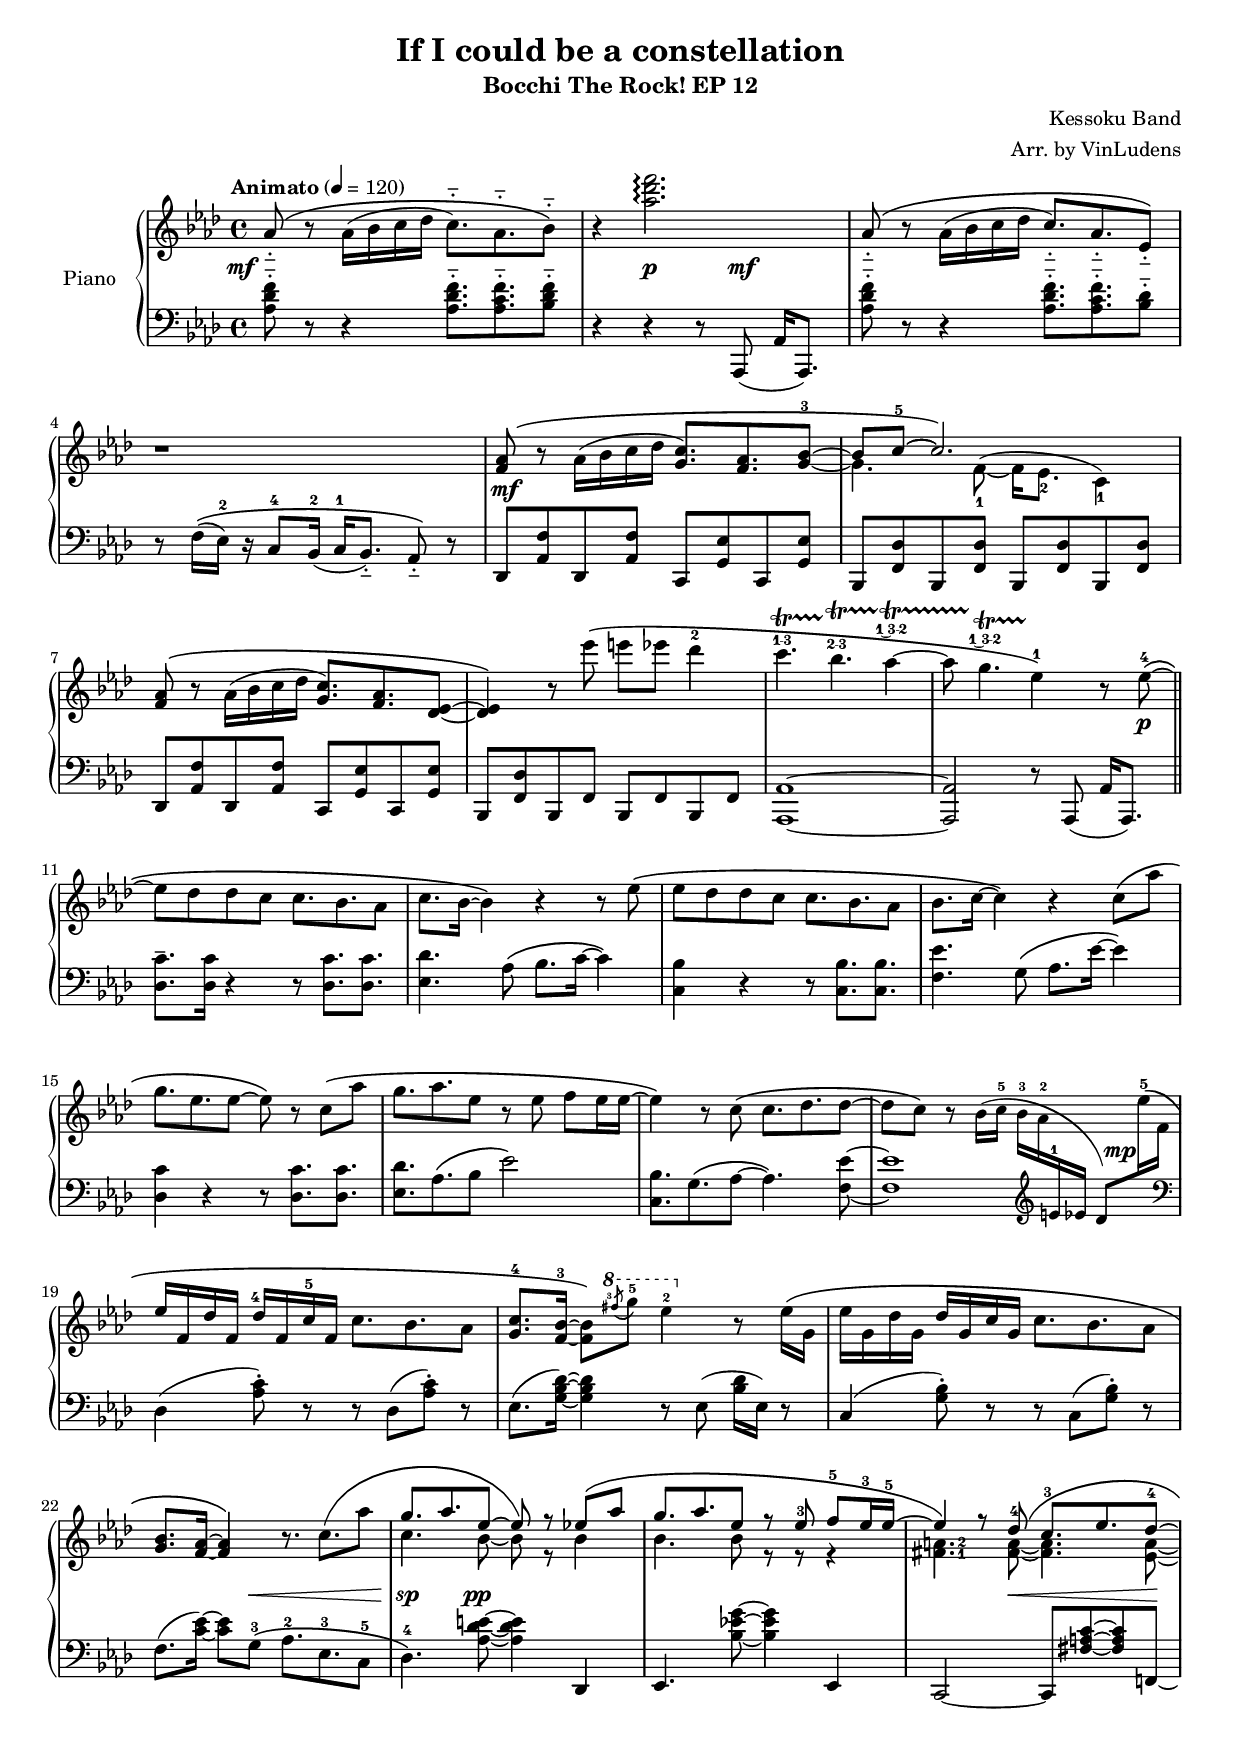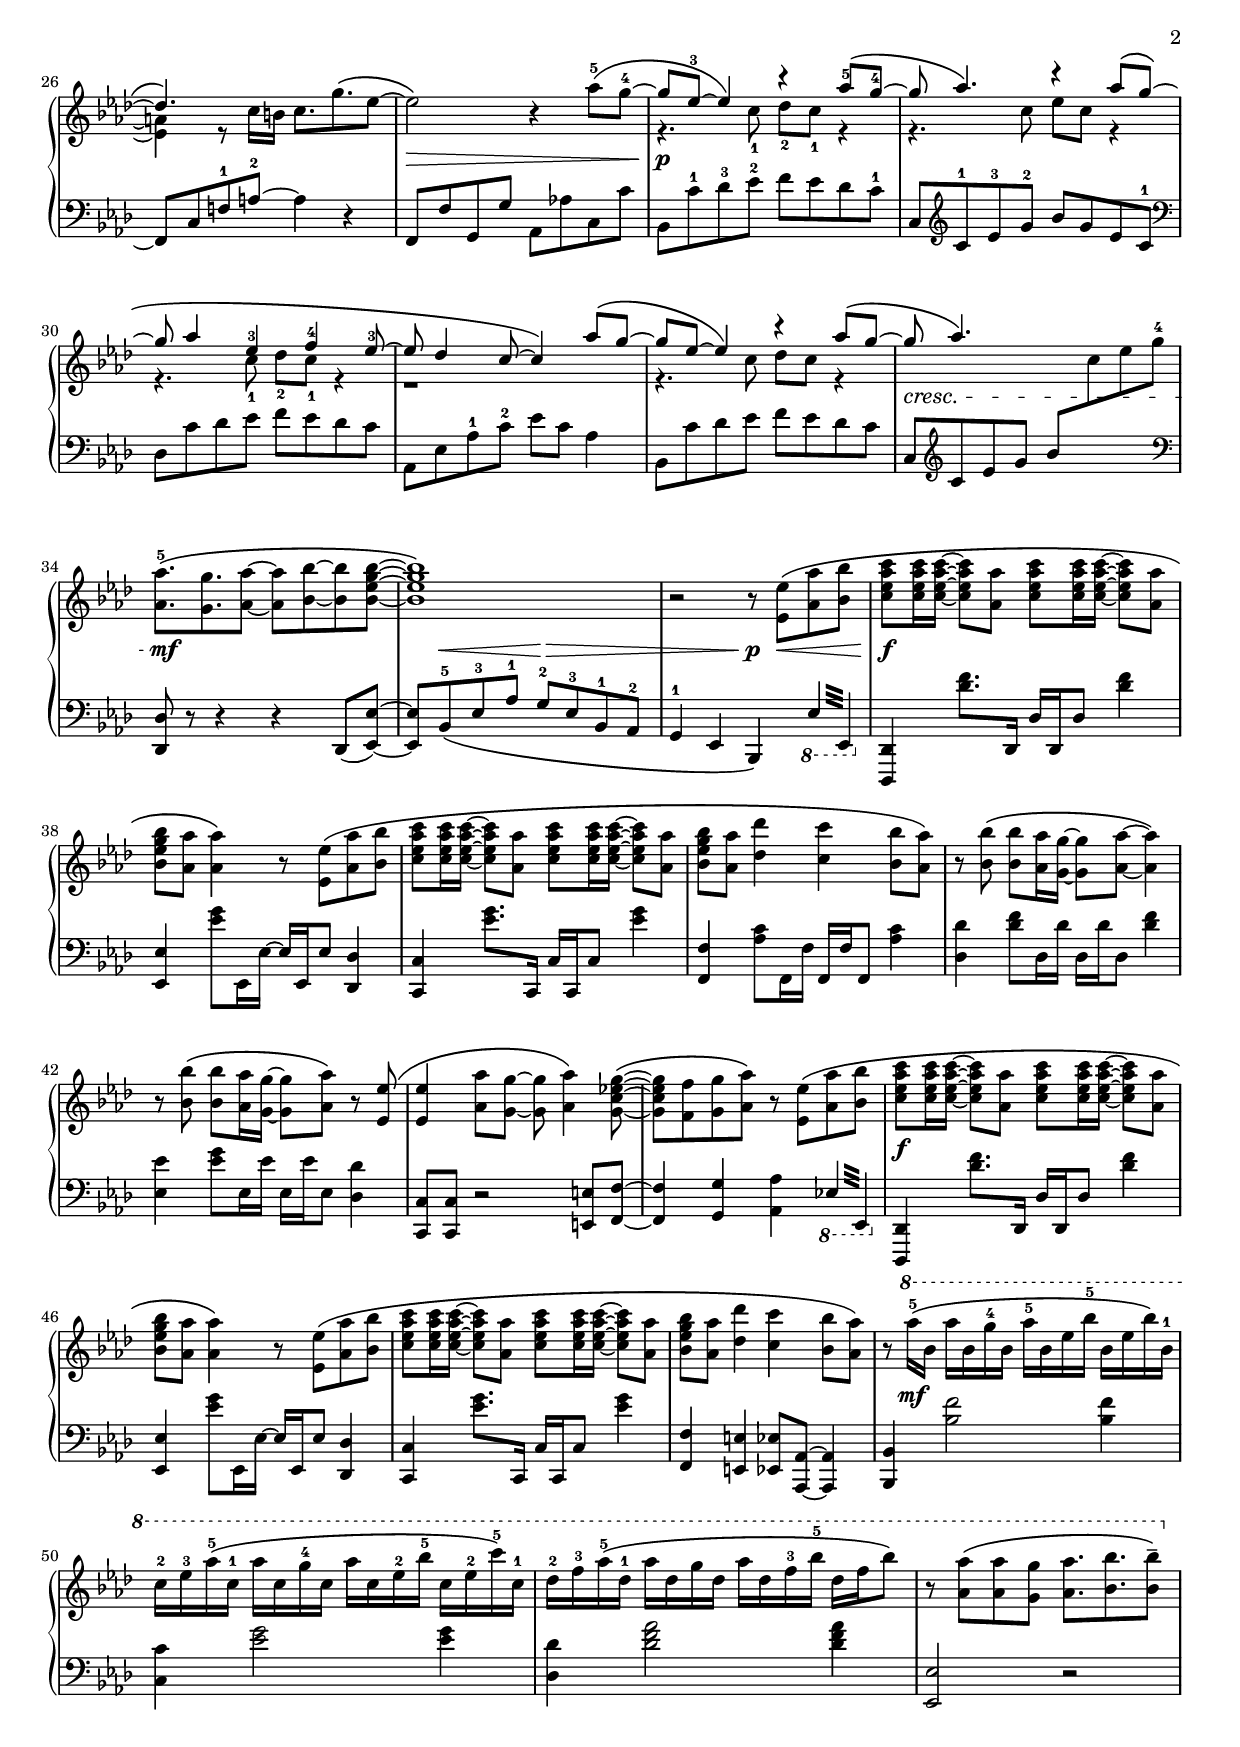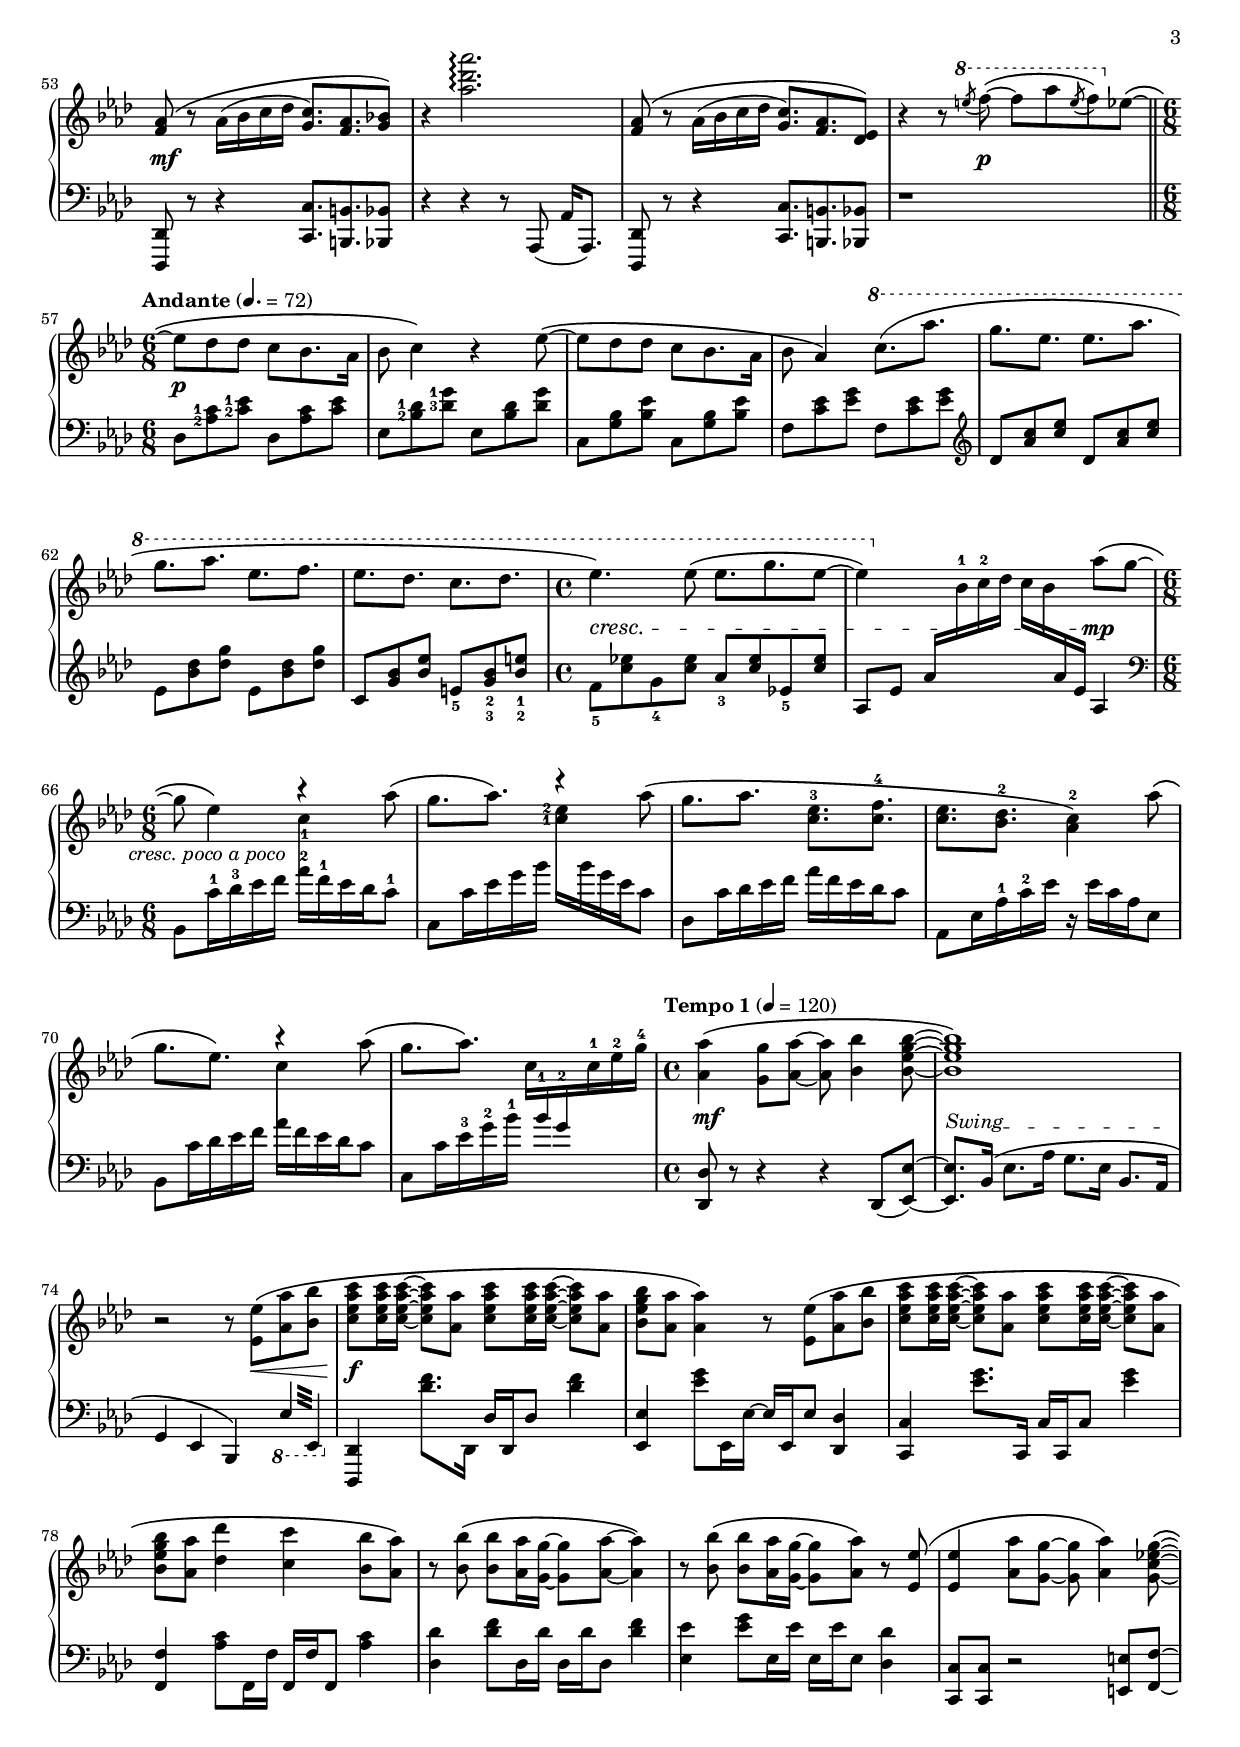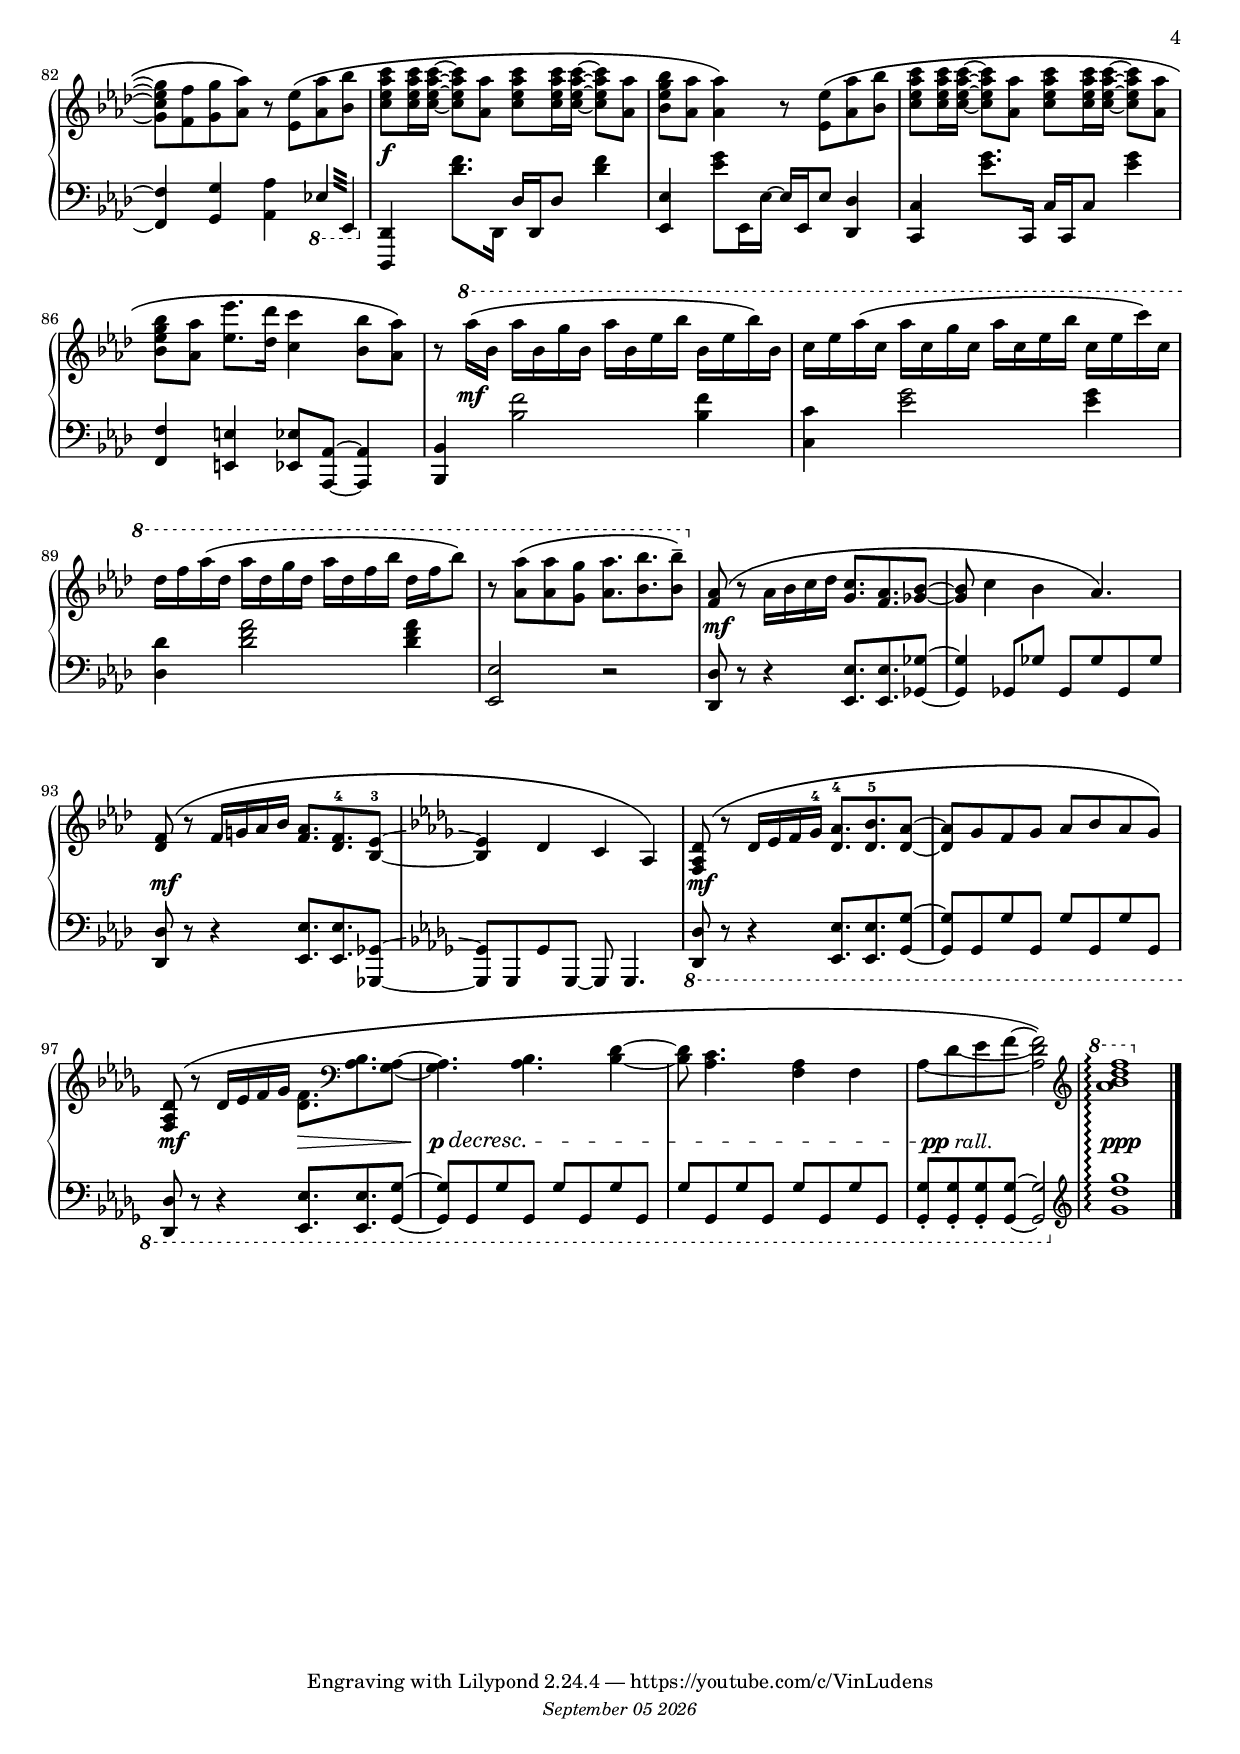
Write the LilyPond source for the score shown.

\version "2.24.0"

date = #(strftime "%B %d %Y" (localtime (current-time)))
\header {
  title = "If I could be a constellation"
  subtitle = "Bocchi The Rock! EP 12"
  %instrument = "Piano"
  composer = "Kessoku Band"
  arranger = "Arr. by VinLudens"
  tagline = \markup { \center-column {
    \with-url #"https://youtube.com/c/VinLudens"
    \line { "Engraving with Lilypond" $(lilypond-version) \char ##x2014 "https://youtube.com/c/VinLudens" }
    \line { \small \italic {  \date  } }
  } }
}

#(set-global-staff-size 17.5)
%showLastLength = R1 * 10

% version "2.24.0"
%pagenumheader = \markup { \fill-line { \null \fromproperty #'page:page-number-string } }
%\paper {
%  #(set-paper-size "a4")
%  evenHeaderMarkup = \markup { \on-the-fly \print-page-number-check-first \pagenumheader }
%  oddHeaderMarkup = \evenHeaderMarkup
%}

% version "2.24.0"
\paper {
  #(set-paper-size "a4")
  evenHeaderMarkup = \markup { \if \should-print-page-number { \fill-line { "" \fromproperty #'page:page-number-string } } }
  oddHeaderMarkup = \evenHeaderMarkup
}

\include "global.ly"
\version "2.24.0"
\include "global.ly"

right = \relative c'' {
  \global
  \tempo "Animato" 4 = 120

  \override Script.avoid-slur = #'outside aes8-_\( r8 aes16( bes c des \once\override Script.padding = #1.5 c8.)-_ \once\override Script.padding = #1.3 aes-_ bes8-_\) | \revert Script.avoid-slur
  r4 <aes'='' des f>2. \arpeggio |
  aes,='8-_\tweak positions #'(1.5 . 0)\( r8 aes16( bes c des c8.)-_ aes-_ ees8-_\) |
  r1 |

  <aes=' f>8\( r8 aes16( bes c des <c g>8.) <aes f> <bes g-3>8 ~ |
  << { %\voiceOne
      \hideNotes \once\override NoteColumn.ignore-collision = ##t <bes g>8 c ~ 2.\) \unHideNotes |
    }
    \new Voice { \voiceOne
      bes8 c\tweak padding #1.2 -5 ~ 2. |
    }
    \new Voice { \voiceTwo
      g4. f8-1^( ~ 16 ees8.\tweak add-stem-support ##f -2 c4-1) |
    }
  >> \oneVoice
  <aes'=' f>8\( r8 aes16( bes c des <c g>8.) <aes f> <ees des>8 ~ |
  q4\) r8 ees''='''8\( e ees des4-2 |
  c4.\startTrillSpan\finger "1-3" bes\startTrillSpan\finger "2-3" aes4\startTrillSpan\finger \markup { \tied-lyric "1~3-2" } ~ |
  8 g4.\startTrillSpan\finger \markup { \tied-lyric "1~3-2" } ees=''4-1\)\stopTrillSpan r8 ees=''8-4\( ~ |

  \bar "||"

  ees=''8 des8 8 c8 8. bes aes8 |
  c8. bes16 ~ 4\) r4 r8 ees=''8\( |
  8 des8 8 c8 8. bes aes8 |
  bes8. c16 ~ 4\) r4 c8\( aes' |

  g8. ees8. 8 ~ 8\) r8 c=''8\( aes' |
  g8. aes ees8 r8 ees f ees16 16 ~ |
  4\) r8 c=''8\( c8. des des8 ~  |
  8 c\) r8 \small \shape #'((0 . 0) (2 . 1) (0 . 0) (-0.5 . -3)) Slur bes='16( c-5 bes-3 aes-2 \change Staff = "left" \clef "treble" e-1 ees des8) \change Staff = "right" \normalsize ees'=''16-5\shape #'(((0 . 0) (1 . -0.0) (2 . -0.5) (3 . -1.8)) ())\( f, |

  ees'=''16 f, des' f, des'\tweak self-alignment-X #RIGHT \tweak add-stem-support ##f -4 f, c'-5 f, c'8. bes aes8 |
  <c-4 g>8. <bes-3 f>16 ~ q8\) \ottava 1 \small \once\override Fingering.X-offset = #-0.5 \acciaccatura fis''8-3 g='''8-5 ees4-2 \ottava 0 \normalsize r8 \alterBroken positions #'((-3 . 0) (0 . 3)) PhrasingSlur ees,=''16\( g, |
  ees'=''16 g, des' g, des' g, c g c8. bes aes8 |
  <bes g>8. <aes f>16 ~ q4\) r8. c=''\( aes'8 |

  << { \voiceOne
      g=''8. aes ees8 ~ 8\) r8 ees\( aes |
      g8. aes ees8 r8 ees-3 f-5 ees16-3 16-5\tweak minimum-length #3.5 ~ |
      4\) r8 des8-4\( c8.-3 ees des8-4 ~ |
      4.\) \oneVoice c16 b c8. g'\( ees8 ~ |
    }
    \new Voice { \voiceTwo
      c=''4. bes8 ~ 8 r8 4 |
      4. 8 r r r4 |
      \set fingeringOrientations = #'(right) <a-2 fis-1>4. \unset fingeringOrientations q8 ~ q4. <a ees>8 ~ |
      q4 r8 s8 s2 |
    }
  >> \oneVoice

  ees'=''2\) r4 aes=''8-5\( g-4 ~ |
  << { \voiceOne
      g=''8 ees-3 ~ 4\) r4 \override Fingering.add-stem-support = ##f aes8-5\( g-4 ~ | \revert Fingering.add-stem-support
      g8 aes4.\) r4 aes8\( g ~ |
      g8 aes4 ees4-3 f-4 ees8-3 ~ |
      ees des4 c8 ~ 4\) aes'=''8\( g ~ |

      g=''8 ees ~ 4\) r4 aes8\( g ~ |
      g8 aes4.\) s2 |
    }
    \new Voice { \voiceTwo
      r4. c,=''8-1 des-2 c-1 r4 |
      r4. c=''8 ees c r4 |
      r4. c=''8-1 des-2 c-1 r4 |
      r1 |

      r4. c=''8 des c r4 |
      s1 |
    }
  >> \oneVoice

  <aes'=''-5 aes,>8.\( <g g,> <aes aes,>8 ~ 8 <bes bes,> ~ 8 <bes g ees bes> ~ |
  q1\) |
  %% CHORUS 1 START %%
  r2 r8 <ees,='' ees,>8\( <aes aes,> <bes bes,> |


  <c=''' aes ees c>8 q16 q\tweak minimum-length #2.7 ~ q8 <aes aes,> <c=''' aes ees c>8 q16 q\tweak minimum-length #2.7 ~ q8 <aes aes,> |
  <bes g ees bes>8 <aes aes,> <aes aes,>4\) r8 <ees ees,>8\( <aes aes,> <bes bes,> |
  <c=''' aes ees c>8 q16 q\tweak minimum-length #2.7 ~ q8 <aes aes,> <c=''' aes ees c>8 q16 q\tweak minimum-length #2.7 ~ q8 <aes aes,> |
  <bes g ees bes>8 <aes aes,> <des des,>4 <c c,> <bes bes,>8 <aes aes,>\) |


  r8 <bes='' bes,>8\( <bes bes,> <aes aes,>16 <g g,> ~ 8 <aes aes,> ~ 4\) |
  r8 <bes='' bes,>8\( <bes bes,> <aes aes,>16 <g g,> ~ 8 <aes aes,>\) r8 <ees ees,>\( |
  <ees ees,>4 <aes aes,>8 <g g,> ~ 8 <aes aes,>4\) <g ees c g>8\( ~ |
  q8 <f f,> <g g,> <aes aes,>\) r8 <ees ees,>\( <aes aes,> <bes bes,> |

  <c=''' aes ees c>8 q16 q\tweak minimum-length #2.7 ~ q8 <aes aes,> <c=''' aes ees c>8 q16 q\tweak minimum-length #2.7 ~ q8 <aes aes,> |
  <bes g ees bes>8 <aes aes,> <aes aes,>4\) r8 <ees ees,>8\( <aes aes,> <bes bes,> |
  <c=''' aes ees c>8 q16 q\tweak minimum-length #2.7 ~ q8 <aes aes,> <c=''' aes ees c>8 q16 q\tweak minimum-length #2.7 ~ q8 <aes aes,> |
  <bes g ees bes>8 <aes aes,> <des des,>4 <c c,> <bes bes,>8 <aes aes,>\) |

  r8 \ottava 1 aes'='''16-5\( bes, aes' bes, g'-4 bes, aes'-5 bes, ees bes'-5 bes, ees bes'\) bes,-1 |
  c-2 ees-3 aes-5\( c,-1 aes' c, g'-4 c, aes' c, ees-2 bes'-5 c, ees-2 c'-5\) c,-1 |
  des-2 f-3 aes-5\( des,-1 aes' des, g des aes' des, f-3 bes-5 des, f bes8\) |
  r8 <aes aes,>8\tweak positions #'(0 . 5.25)\( <aes aes,> <g g,> <aes aes,>8. <bes bes,> <bes bes,>8--\) \ottava 0 |
  %% CHORUS 1 END %%

  <aes,,=' f>8\( r8 aes16( bes c des <c g>8.) <aes f> <bes g>8\) |
  r4 <aes'='' des aes'>2. \arpeggio |
  <aes,=' f>8\tweak positions #'(1.5 . 0) \( r8 aes16( bes c des <c g>8.) <aes f> <ees des>8\) |
  r4 r8 \ottava 1 \acciaccatura e''='''8\tweak positions #'(3.5 . 3.5) \( f8 ~ 8 aes \acciaccatura e='''8 f8\) \ottava 0 ees,=''\( ~ |


  \bar "||"


  ees8 des des c bes8. aes16 |
  bes8 c4\) r4 ees8\( ~ |
  ees8 des des c bes8. aes16 |
  bes8 aes4\) \ottava 1 c'='''8.\shape #'(((0 . 0) (0 . 2) (0 . -1) (0 . 0)) ())\( aes' |


  g8. ees ees aes |
  g8. aes ees f |
  ees8. des c des |

  \time 4/4 ees4.\) 8\( 8. g ees8 ~ |
  ees4\) \ottava 0 s2 aes,=''8\( g ~ |

  \time 6/8
  << { \oneVoice
      g=''8 ees4\) \voiceOne r4 \oneVoice aes=''8\( |
    }
    \new Voice { \voiceTwo
      s4. \crossStaff { c,=''16\tweak Y-offset #-1.7 -1 } s16 s4 |
    }
  >> \oneVoice
  g'=''8. aes\) \voiceOne r4 \oneVoice aes8\( |
  g8. aes <ees-3 c>8. <f-4 c> |
  <ees c>8. <des-2 bes> <c-2 aes>4\) aes'=''8\( |

  << { \oneVoice
      g=''8. ees\) \voiceOne r4 \oneVoice aes=''8\( |
    }
    \new Voice { \voiceTwo
      s4. \crossStaff { c,=''16 } s16 s4 |
    }
  >> \oneVoice
  g'=''8. aes\) s4. |

  \time 4/4 \tempo "Tempo 1" 4 = 120
  <aes aes,>4\( <g g,>8 <aes aes,> ~ 8 <bes bes,>4 <bes g ees bes>8 ~ |
  q1\) |

  %% CHORUS 2 START %%
  r2 r8 <ees,='' ees,>8\( <aes aes,> <bes bes,> |

  <c=''' aes ees c>8 q16 q\tweak minimum-length #2.7 ~ q8 <aes aes,> <c=''' aes ees c>8 q16 q\tweak minimum-length #2.7 ~ q8 <aes aes,> |
  <bes g ees bes>8 <aes aes,> <aes aes,>4\) r8 <ees ees,>8\( <aes aes,> <bes bes,> |
  <c=''' aes ees c>8 q16 q\tweak minimum-length #2.7 ~ q8 <aes aes,> <c=''' aes ees c>8 q16 q\tweak minimum-length #2.7 ~ q8 <aes aes,> |
  <bes g ees bes>8 <aes aes,> <des des,>4 <c c,> <bes bes,>8 <aes aes,>\) |


  r8 <bes='' bes,>8\( <bes bes,> <aes aes,>16 <g g,> ~ 8 <aes aes,> ~ 4\) |
  r8 <bes='' bes,>8\( <bes bes,> <aes aes,>16 <g g,> ~ 8 <aes aes,>\) r8 <ees ees,>\( |
  <ees ees,>4 <aes aes,>8 <g g,> ~ 8 <aes aes,>4\) <g ees c g>8\( ~ |
  q8 <f f,> <g g,> <aes aes,>\) r8 <ees ees,>\( <aes aes,> <bes bes,> |

  <c=''' aes ees c>8 q16 q\tweak minimum-length #2.7 ~ q8 <aes aes,> <c=''' aes ees c>8 q16 q\tweak minimum-length #2.7 ~ q8 <aes aes,> |
  <bes g ees bes>8 <aes aes,> <aes aes,>4\) r8 <ees ees,>8\shape #'(() ((0 . 0) (0 . 0.5) (0 . 0.5) (0 . 0)))\( <aes aes,> <bes bes,> |
  <c=''' aes ees c>8 q16 q\tweak minimum-length #2.7 ~ q8 <aes aes,> <c=''' aes ees c>8 q16 q\tweak minimum-length #2.7 ~ q8 <aes aes,> |
  <bes g ees bes>8 <aes aes,> <ees' ees,>8. <des des,>16 <c c,>4 <bes bes,>8 <aes aes,>\) |

  r8 \ottava 1 aes'='''16\( bes, aes' bes, g' bes, aes' bes, ees bes' bes, ees bes'\) bes, |
  c ees aes\( c, aes' c, g' c, aes' c, ees bes' c, ees c'\) c, |
  des f aes\( des, aes' des, g des aes' des, f bes des, f bes8\) |
  r8 <aes aes,>8\tweak positions #'(0 . 5.2)\( <aes aes,> <g g,> <aes aes,>8. <bes bes,> <bes bes,>8--\) \ottava 0 |
  %% CHORUS 2 END %%

  <aes,,=' f>8\( r aes16 bes c des <c g>8. <aes f> <ges bes>8 ~ |
  q8 c=''4 bes aes4.\) |
  \override Score.KeySignature.whiteout = #5
  \override Score.KeySignature.layer = #-1
  \override Score.Tie.layer = #-2
  <f=' des>8\shape #'((0 . 1.5) (0 . 0) (0 . 0) (0 . 0))^\( r8 f16 g aes bes <aes f>8. <f-4 des> <ees-3 bes>8 ~ |

  \key des \major

  q4 des4 c aes\) |
  \revert Score.KeySignature.whiteout
  \revert Score.KeySignature.layer
  \revert Score.Tie.layer
  <des=' aes f>8\shape #'((0 . 2.3) (0 . 1) (0 . 0) (0 . 0))^\( r8 des16 ees f ges-4 <aes-4 des,>8. <bes-5 des,> <aes des,>8 ~ |
  q8 ges f ges aes bes aes ges\) |
  <des=' aes f>8\shape #'((0 . 3.0) (3 . 0) (-2 . -3.5) (0 . 0.3))\( r8 des16 ees f ges <f des>8. \clef "bass" <bes,= aes> <aes ges>8 ~ |

  q4. <bes aes> <des bes>4 ~ |
  q8 <c aes>4. <aes f>4 f |
  \once\override Beam.positions = #'(-2 . -1) \set tieWaitForNote = ##t aes8~ des~ ees f~ <f des aes>2\) | \unset tieWaitForNote

  \clef "treble" \ottava 1 <aes'='' bes des f>1\arpeggio \ottava 0 |

  \bar "|."


}

\version "2.24.0"
\include "global.ly"

left = \relative c' {
  \global


  <aes= des f>8-_ r8 r4 q8.-_ <aes c f>8.-_ <bes des f>8-_ |
  r4 r4 r8 aes,,=,,8( aes'16 aes,8.) |
  <aes''= des f>8-_ r8 r4 q8.-_ <aes c f>8.-_ <bes des>8-_ |
  r8 f16(\( ees\tweak padding #1.8 -2) r16 c8\tweak padding #1.2 -4 bes16\tweak padding #1.4 -2( c\tweak padding #1.2 -1 bes8.-_) aes8-_\) r |

  des,=,8 <aes' f'> des, q c=,8 <g' ees'> c, q |

  bes=,,8 <f' des'> bes, q bes q bes q |








  des=,8 <aes' f'> des, q c=,8 <g' ees'> c, q |
  bes=,,8 <f' des'> bes, f' bes, f' bes, f' |
  <aes=, aes,>1 ~ |
  q2 r8 aes,=,,8( aes'16 aes,8.) |

  \bar "||"

  <des'= c'>8.-- q16 r4 r8 q8. q |
  <ees= des'>4. aes=8\( bes8. c16 ~ 4\) |
  <c,= bes'>4 r4 r8 q8. q  |
  <f= ees'>4. g=8\( aes8. ees'16 ~ 4\) |

  <des,= c'>4 r4 r8 q8. q |
  <ees= des'>8. aes=8.\( bes8 ees2\) |
  <c,= bes'>8. g'=8.\( aes8 ~ 4.\) <f= ees'>8 ~ |
  q1 |

  \clef "bass" des=4( <aes' c>8-.) r r des,( q-.) r |
  ees=8.( <g bes des>16) ~ q4 r8 ees( <bes' des>16 ees,) r8 |
  c=4( <g' bes>8-.) r r c,( q-.) r |
  f=8.( <c' ees>16) ~ q8 g-3\( aes8.-2 ees-3 c8-5 |


  des=4.-4\) <aes'= des e>8 ~ q4 des,,=,4 |
  ees4. <bes''= ees g>8 ~ q4 ees,,=,4 |
  c=,2 ~ 8 <fis'= a c> ~ q8 f,=, ~ |
  f=,8 c' f-1 a-2 ~ 4 r4 |









  f,=,8 f' g, g' aes, aes' c, c' |

  bes,=,8 c'='-1 des-3 ees-2 f ees des c-1 |
  c,= \clef "treble" c'='-1 ees-3 g-2 bes g ees c-1 \clef "bass" |
  des,=8 c'=' des ees f ees des c |
  aes,=,8 ees' aes-1 c-2 ees c aes4 |

  bes,=,8 c'=' des ees f ees des c |
  c,= \clef "treble" c'=' ees g bes \change Staff = "right" c ees g-4 \change Staff = "left" |












  \clef "bass" <des,,= des,>8 r8 r4 r4 des,=,8( <ees'= ees,>8) ~ |
  q8 bes=,-5\( ees-3 aes-1 g-2 ees-3 bes-1 aes-2 |
  %% CHORUS 1 START %%
  g4-1 ees bes\) \ottava -1 \repeat tremolo 4 { ees=,32 ees, } \ottava 0 |


  <des'=, des,>4 \once\override Beam.auto-knee-gap = #4 <des''=' f>8. des,,=,16 des'16 des, des'8 q4 |
  <ees= ees,>4 <ees'=' g>8 ees,,=,16 ees'16 ~ 16 ees, ees'8 <des= des,>4 |
  <c= c,>4 <ees'=' g>8. c,,=,16 c'16 c, c'8 q4 |
  <f= f,>4 <aes= c>8 f,=,16 f'16 f, f' f,8 q4 |

  % \clef "treble"
  <des''=' des,>4 <des f>8 des,16 des'16 des, des' des,8 q4 |
  <ees'=' ees,>4 <ees g>8 ees,16 ees'16 ees, ees' ees,8 <des'=' des,>4 |
  <c,= c,>8 <c c,> r2 <e e,>8 <f f,> ~ |
  <f f,>4 <g g,> <aes aes,> \ottava -1 \repeat tremolo 4 { ees,=,32 ees, } \ottava 0 |

  <des'=, des,>4 \once\override Beam.auto-knee-gap = #4 <des''=' f>8. des,,=,16 des'16 des, des'8 q4 |
  <ees= ees,>4 <ees'=' g>8 ees,,=,16 ees'16 ~ 16 ees, ees'8 <des= des,>4 |
  <c= c,>4 <ees'=' g>8. c,,=,16 c'16 c, c'8 q4 |
  <f= f,>4 <e e,> <ees ees,>8 <aes,=, aes,> ~ q4 |

  <bes=, bes,>4 <bes'= f'>2 q4 |
  <c=' c,>4 <ees g>2 q4 |
  <des=' des,>4 <des f aes>2 q4 |
  <ees,= ees,>2 r |
  %% CHORUS 1 END %%

  <des,=, des,>8 r8 r4 <c'= c,>8. <b b,> <bes bes,>8 |
  r4 r4 r8 aes,=,,8( aes'16 aes,8.) |
  <des=, des,>8 r8 r4 <c'= c,>8. <b b,> <bes bes,>8 |
  r1 |


  \bar "||"
  \time 6/8 \tempo "Andante" 4. = 72

  \set fingeringOrientations = #'(left) des=8 <aes'-2 c-1> <c-2 ees-1> des,=8 <aes' c> <c ees> |
  ees,=8 <bes'-2 des-1> <des-3 g-1> ees,=8 <bes' des> <des g> | \unset fingeringOrientations
  \repeat unfold 2 { c,=8 <g' bes> <bes ees> } |
  \repeat unfold 2 { f=8 <c' ees> <ees g> } |

  \clef "treble"
  \repeat unfold 2 { des='8 <aes' c> <c ees> } |
  \repeat unfold 2 { ees,='8 <bes' des> <des g> } | \set fingeringOrientations = #'(down)
  c,='8 <g' bes> <bes ees> e,='8_5 <g-3 bes-2> <bes-2 e-1> | \unset fingeringOrientations

  \time 4/4 f='8_5 <c' ees> g_4 q aes_3 q ees_5 q |
  aes,=8 ees' aes16 \change Staff = "right" bes-1 c-2 des c bes \change Staff = "left" aes ees aes,4 |

  \time 6/8
  \clef "bass"
  bes,=,8 c'16-1 des-3 ees f aes-2 f-1 ees des c8-1 |





  c,=8 c'16 ees g bes \stemDown \change Staff = "right" \set fingeringOrientations = #'(left) <c-1 ees-2> \unset fingeringOrientations \change Staff = "left" bes g ees c8 | \stemNeutral
  des,=8 c'16 des ees f aes f ees des c8 |
  aes,=,8 ees'16 aes-1 c-2 ees r ees c aes ees8 |


  bes=,8 c'16 des ees f aes f ees des c8 |





  c,=8 c'16 ees-3 g-2 bes-1 \stemDown \change Staff = "right" c \change Staff = "left" \stemUp bes-1 g-2 \stemDown \change Staff = "right" c-1 ees-2 g-4 | \change Staff = "left" \stemNeutral

  \time 4/4
  \clef "bass" <des,,= des,>8 r8 r4 r4 des,=,8( <ees'= ees,>8) ~ | \once\override TextSpanner.bound-details.left.text = "Swing"
  q8.-\startTextSpan bes=,16\( ees8. aes16 g8. ees16 bes8. aes16\stopTextSpan |

  %% CHORUS 1 START %%
  g4 ees bes\) \ottava -1 \repeat tremolo 4 { ees=,32 ees, } \ottava 0 |

  <des'=, des,>4 <des''=' f>8. des,,=,16 des'16 des, des'8 q4 |
  <ees= ees,>4 <ees'=' g>8 ees,,=,16 ees'16 ~ 16 ees, ees'8 <des= des,>4 |
  <c= c,>4 <ees'=' g>8. c,,=,16 c'16 c, c'8 q4 |
  <f= f,>4 <aes= c>8 f,=,16 f'16 f, f' f,8 q4 |

  % \clef "treble"
  <des''=' des,>4 <des f>8 des,16 des'16 des, des' des,8 q4 |
  <ees'=' ees,>4 <ees g>8 ees,16 ees'16 ees, ees' ees,8 <des'=' des,>4 |
  <c,= c,>8 <c c,> r2 <e e,>8 <f f,> ~ |
  <f f,>4 <g g,> <aes aes,> \ottava -1 \repeat tremolo 4 { ees,=,32 ees, } \ottava 0 |

  <des'=, des,>4 <des''=' f>8. des,,=,16 des'16 des, des'8 q4 |
  <ees= ees,>4 <ees'=' g>8 ees,,=,16 ees'16 ~ 16 ees, ees'8 <des= des,>4 |
  <c= c,>4 <ees'=' g>8. c,,=,16 c'16 c, c'8 q4 |
  <f= f,>4 <e e,> <ees ees,>8 <aes,=, aes,> ~ q4 |

  <bes=, bes,>4 <bes'= f'>2 q4 |
  <c=' c,>4 <ees g>2 q4 |
  <des=' des,>4 <des f aes>2 q4 |
  <ees,= ees,>2 r |
  %% CHORUS 1 END %%

  <des= des,>8 r r4 <ees ees,>8. 8. <ges= ges,>8 ~ |
  4 \repeat unfold 3 { ges,8 ges' } |



  <des= des,>8 r r4 <ees ees,>8. 8. <ges,=, ges,>8 ~ |

  \key des \major

  q8 ges, ges' ges, ~ 8 4. |


  \ottava -1 <des'=, des,>8 r r4 <ees ees,>8. 8. <ges=, ges,>8 ~ |
  q8 ges,8 \repeat unfold 3 { ges'8 ges, } |
  <des'=, des,>8 r r4 <ees ees,>8. 8. <ges=, ges,>8 ~ |

  q8 ges, \repeat unfold 3 { ges'8 ges, } |
  \repeat unfold 4 { ges'8 ges, } |
  \repeat unfold 3 { <ges'=, ges,>8-. } q8 ~ q2 \ottava 0 |

  \clef "treble" \once \set PianoStaff.connectArpeggios = ##t <ges''=' des' ges>1\arpeggio |

  \bar "|."


}

\version "2.24.0"
\include "global.ly"

crescPoco = \tweak DynamicText.self-alignment-X #LEFT 
        #(make-dynamic-script (markup #:normal-text #:italic "cresc. poco a poco"))

rit = \tweak DynamicText.self-alignment-X #LEFT #(make-dynamic-script
  (markup #:normal-text #:italic "rit."))

rall = \tweak DynamicText.self-alignment-X #LEFT #(make-dynamic-script
  (markup #:normal-text #:italic "rall."))

pprall = \tweak DynamicText.self-alignment-X #LEFT #(make-dynamic-script
  (markup #:dynamic "pp" #:normal-text #:italic "rall."))


dynamics = {
  \global
  % allow text in the dynamics block to be centered vertically
  % \override TextScript.extra-offset = #'(0 . 1)
  \once\override DynamicText.X-offset = #-4 s1\mf |
  s4 s4\p s8 s8\mf s4 |
  s1 |
  s1 |
  s1\mf |
  s1*4 |
  s2. s8 s8\p |
  s1*7 |
  s2. s8 s8\tweak X-offset #-3.6 \mp |
  s1*3 |
  s4 s8 s8\< s2 |
  s4\sp s8 s8\pp s2 |
  s1 |
  s4 s8 s8\< s4 s8 s8\! |
  s1 |
  s1\> |
  s1\p |
  s1*4 |
  s1\cresc |
  s1\mf |
  s8 s8\< s4 s2\> |
  s2 s8\p s8\< s4 |

  s1\f |
  s1*7 |
  s1\f |
  s1*3 |
  s8 s8\mf s2. |
  s1*3 |
  s1\mf |
  s1*2 |
  s4 s8 s8\p s2 |

  \time 6/8
  s2.\p |
  s2.*6 |
  \time 4/4
  s1\cresc |
  s2. s8\mp s8 |
  \time 6/8
  s2.*6\tweak X-offset #-5 \crescPoco |
  \time 4/4
  s1\mf |
  s1 |
  s2 s8 s8\< s4 |

  s1\f |
  s1*7 |
  s1\f |
  s1*3 |
  s8 s8\mf s2. |
  s1*3 |
  s1\mf |
  s1 |
  s1\mf |
  s1 |
  s1\mf |
  s1 |
  s2\mf s2\> |
  s1\p\decresc |
  s1 |
  s1\pprall |
  \once\override DynamicText.X-offset = #-1.0 s1\ppp |

%}
}


\score {
  \new PianoStaff \with {
    instrumentName = "Piano"
  } << \accidentalStyle piano
    \new Staff = "right" \with {
      midiInstrument = "acoustic grand"
    } \right
    \new Dynamics = "Dynamics" \dynamics
    \new Staff = "left" \with {
      midiInstrument = "acoustic grand"
    } { \clef bass \left }
  >>
  \layout {
    \context {
      \PianoStaff
      \consists "Span_stem_engraver"
    }
  }
  \midi {
    %\tempo 4=80
    \set Staff.midiMaximumVolume = #3.0
  }
}
